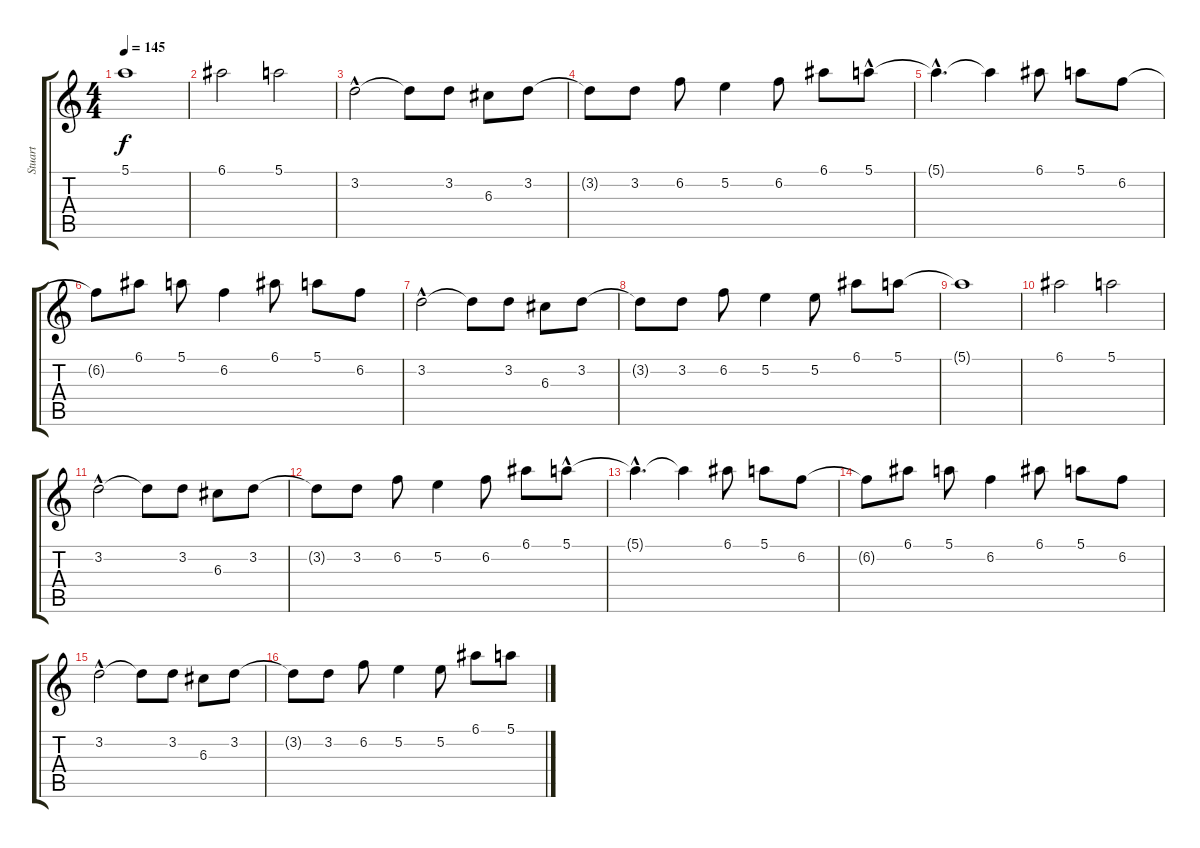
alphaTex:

\track ("Stuart" "Stuart") {instrument distortionguitar}
\staff {score tabs}
\tuning (E4 B3 G3 D3 A2 D2) {hide}
\ts (4 4)
\tempo 145
\clef g2
\ks c
5.1{t}.1{dy f} |
6.1.2 5.1.2 |
3.2{hac}.2 3.2{t}.8 3.2.8 6.3.8 3.2.8 |
3.2{t}.8 3.2.8 6.2.8 5.2.4 6.2.8 6.1.8 5.1{hac}.8 |
5.1{hac t}.4{d} 5.1{t}.4 6.1.8 5.1.8 6.2.8 |
6.2{t}.8 6.1.8 5.1.8 6.2.4 6.1.8 5.1.8 6.2.8 |
3.2{hac}.2 3.2{t}.8 3.2.8 6.3.8 3.2.8 |
3.2{t}.8 3.2.8 6.2.8 5.2.4 5.2.8 6.1.8 5.1.8 |
5.1{t}.1 |
6.1.2 5.1.2 |
3.2{hac}.2 3.2{t}.8 3.2.8 6.3.8 3.2.8 |
3.2{t}.8 3.2.8 6.2.8 5.2.4 6.2.8 6.1.8 5.1{hac}.8 |
5.1{hac t}.4{d} 5.1{t}.4 6.1.8 5.1.8 6.2.8 |
6.2{t}.8 6.1.8 5.1.8 6.2.4 6.1.8 5.1.8 6.2.8 |
3.2{hac}.2 3.2{t}.8 3.2.8 6.3.8 3.2.8 |
3.2{t}.8 3.2.8 6.2.8 5.2.4 5.2.8 6.1.8 5.1.8
